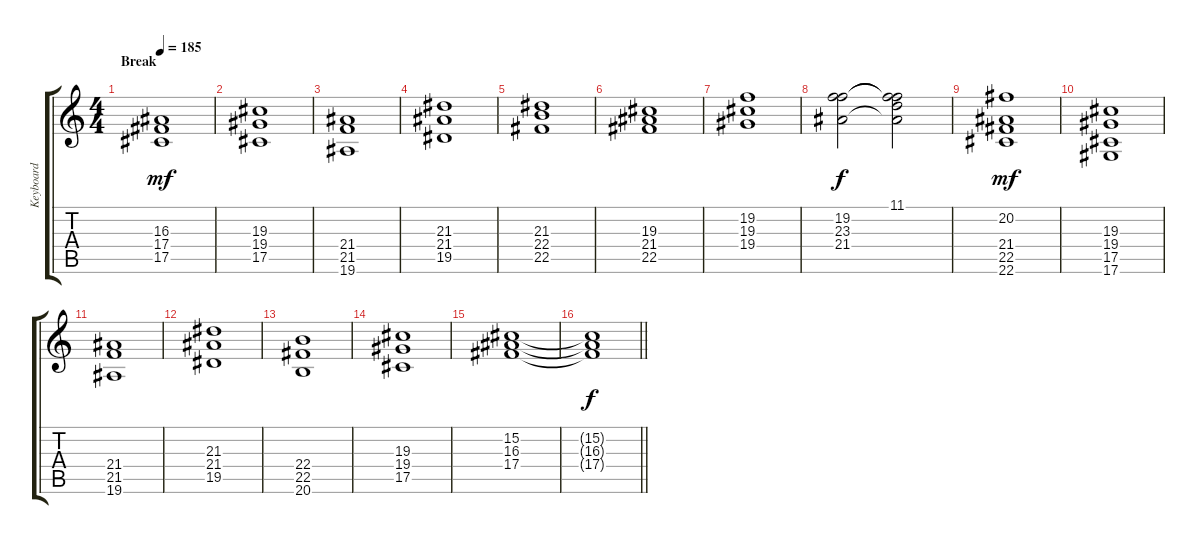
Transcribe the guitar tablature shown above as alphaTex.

\track ("Keyboard" "Keyboard") {instrument pad4choir}
\staff {score tabs}
\tuning (Eb4 Bb3 Gb3 Db3 Ab2 Eb2) {hide}
\ts (4 4)
\section ("" "Break")
\tempo 185
\clef g2
\ks c
(16.3 17.4 17.5).1{dy mf volume 10 instrument choiraahs} |
(19.3 19.4 17.5).1 |
(21.4 21.5 19.6).1 |
(21.3 21.4 19.5).1 |
(21.3 22.4 22.5).1 |
(19.3 21.4 22.5).1 |
(19.2 19.3 19.4).1 |
(19.2 23.3 21.4).2{dy f} (11.1 19.2{t} 23.3{t} 21.4{t}).2 |
(20.2 21.4 22.5 22.6).1{dy mf} |
(19.3 19.4 17.5 17.6).1 |
(21.4 21.5 19.6).1 |
(21.3 21.4 19.5).1 |
(22.4 22.5 20.6).1 |
(19.3 19.4 17.5).1 |
(15.2 16.3 17.4).1 |
\barLineRight lightlight
(15.2{t} 16.3{t} 17.4{t}).1{dy f}
